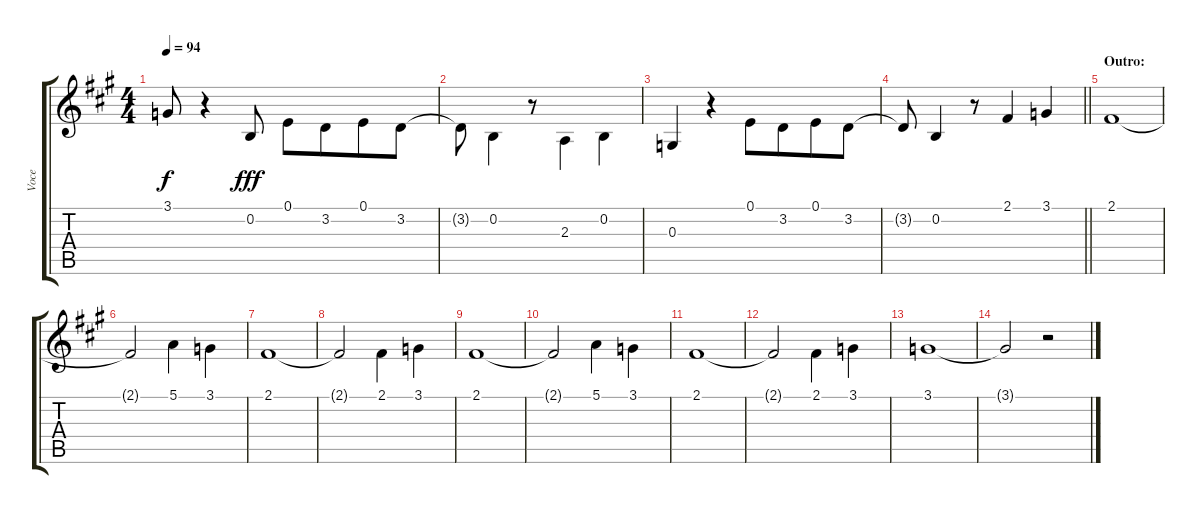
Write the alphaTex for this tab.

\track ("Voce" "Voce") {instrument clarinet}
\staff {score tabs}
\tuning (E4 B3 G3 D3 A2 E2) {hide}
\ts (4 4)
\tempo 94
\clef g2
\ks a
3.1{t}.8{dy f} r.4 0.2.8{dy fff beam Up} 0.1.8{beam Down} 3.2.8{beam Down beam merge} 0.1.8{beam Down} 3.2.8{beam Down} |
3.2{t}.8{beam Down} 0.2.4{beam Down} r.8 2.3.4{beam Down} 0.2.4{beam Down} |
0.3.4 r.4 0.1.8{beam Down} 3.2.8{beam Down beam merge} 0.1.8{beam Down} 3.2.8{beam Down} |
\barLineRight lightlight
3.2{t}.8 0.2.4 r.8 2.1.4 3.1.4 |
\section ("" "Outro:")
2.1.1 |
2.1{t}.2 5.1.4{beam Down} 3.1.4{beam Down} |
2.1.1 |
2.1{t}.2 2.1.4{beam Down} 3.1.4{beam Down} |
2.1.1 |
2.1{t}.2 5.1.4{beam Down} 3.1.4{beam Down} |
2.1.1 |
2.1{t}.2 2.1.4{beam Down} 3.1.4{beam Down} |
3.1.1 |
3.1{t}.2 r.2
